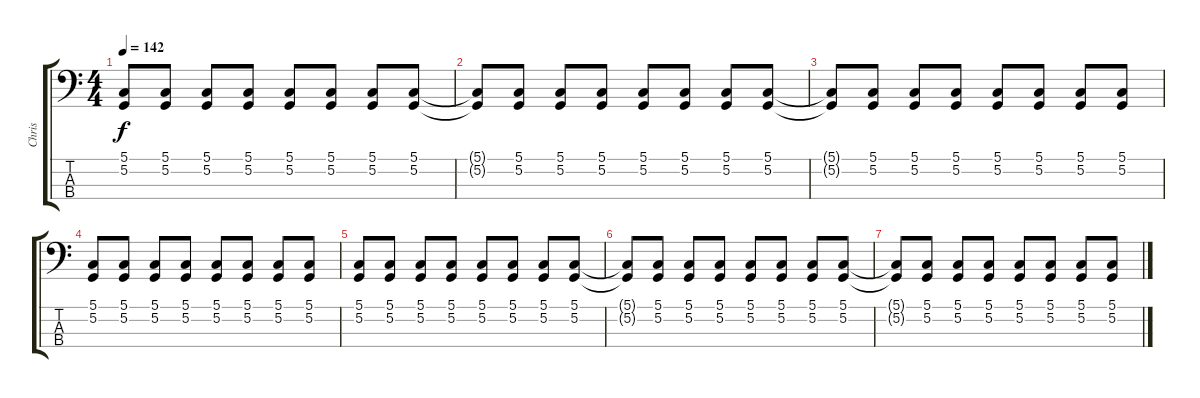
\track ("Chris" "Chris") {instrument melodictom}
\staff {score tabs}
\tuning (G2 D2 A1 E1) {hide}
\ts (4 4)
\tempo 142
\clef f4
\ks c
(5.1 5.2).8{dy f} (5.1 5.2).8 (5.1 5.2).8 (5.1 5.2).8 (5.1 5.2).8 (5.1 5.2).8 (5.1 5.2).8 (5.1 5.2).8 |
(5.1{t} 5.2{t}).8 (5.1 5.2).8 (5.1 5.2).8 (5.1 5.2).8 (5.1 5.2).8 (5.1 5.2).8 (5.1 5.2).8 (5.1 5.2).8 |
(5.1{t} 5.2{t}).8 (5.1 5.2).8 (5.1 5.2).8 (5.1 5.2).8 (5.1 5.2).8 (5.1 5.2).8 (5.1 5.2).8 (5.1 5.2).8 |
(5.1 5.2).8 (5.1 5.2).8 (5.1 5.2).8 (5.1 5.2).8 (5.1 5.2).8 (5.1 5.2).8 (5.1 5.2).8 (5.1 5.2).8 |
(5.1 5.2).8 (5.1 5.2).8 (5.1 5.2).8 (5.1 5.2).8 (5.1 5.2).8 (5.1 5.2).8 (5.1 5.2).8 (5.1 5.2).8 |
(5.1{t} 5.2{t}).8 (5.1 5.2).8 (5.1 5.2).8 (5.1 5.2).8 (5.1 5.2).8 (5.1 5.2).8 (5.1 5.2).8 (5.1 5.2).8 |
(5.1{t} 5.2{t}).8 (5.1 5.2).8 (5.1 5.2).8 (5.1 5.2).8 (5.1 5.2).8 (5.1 5.2).8 (5.1 5.2).8 (5.1 5.2).8
